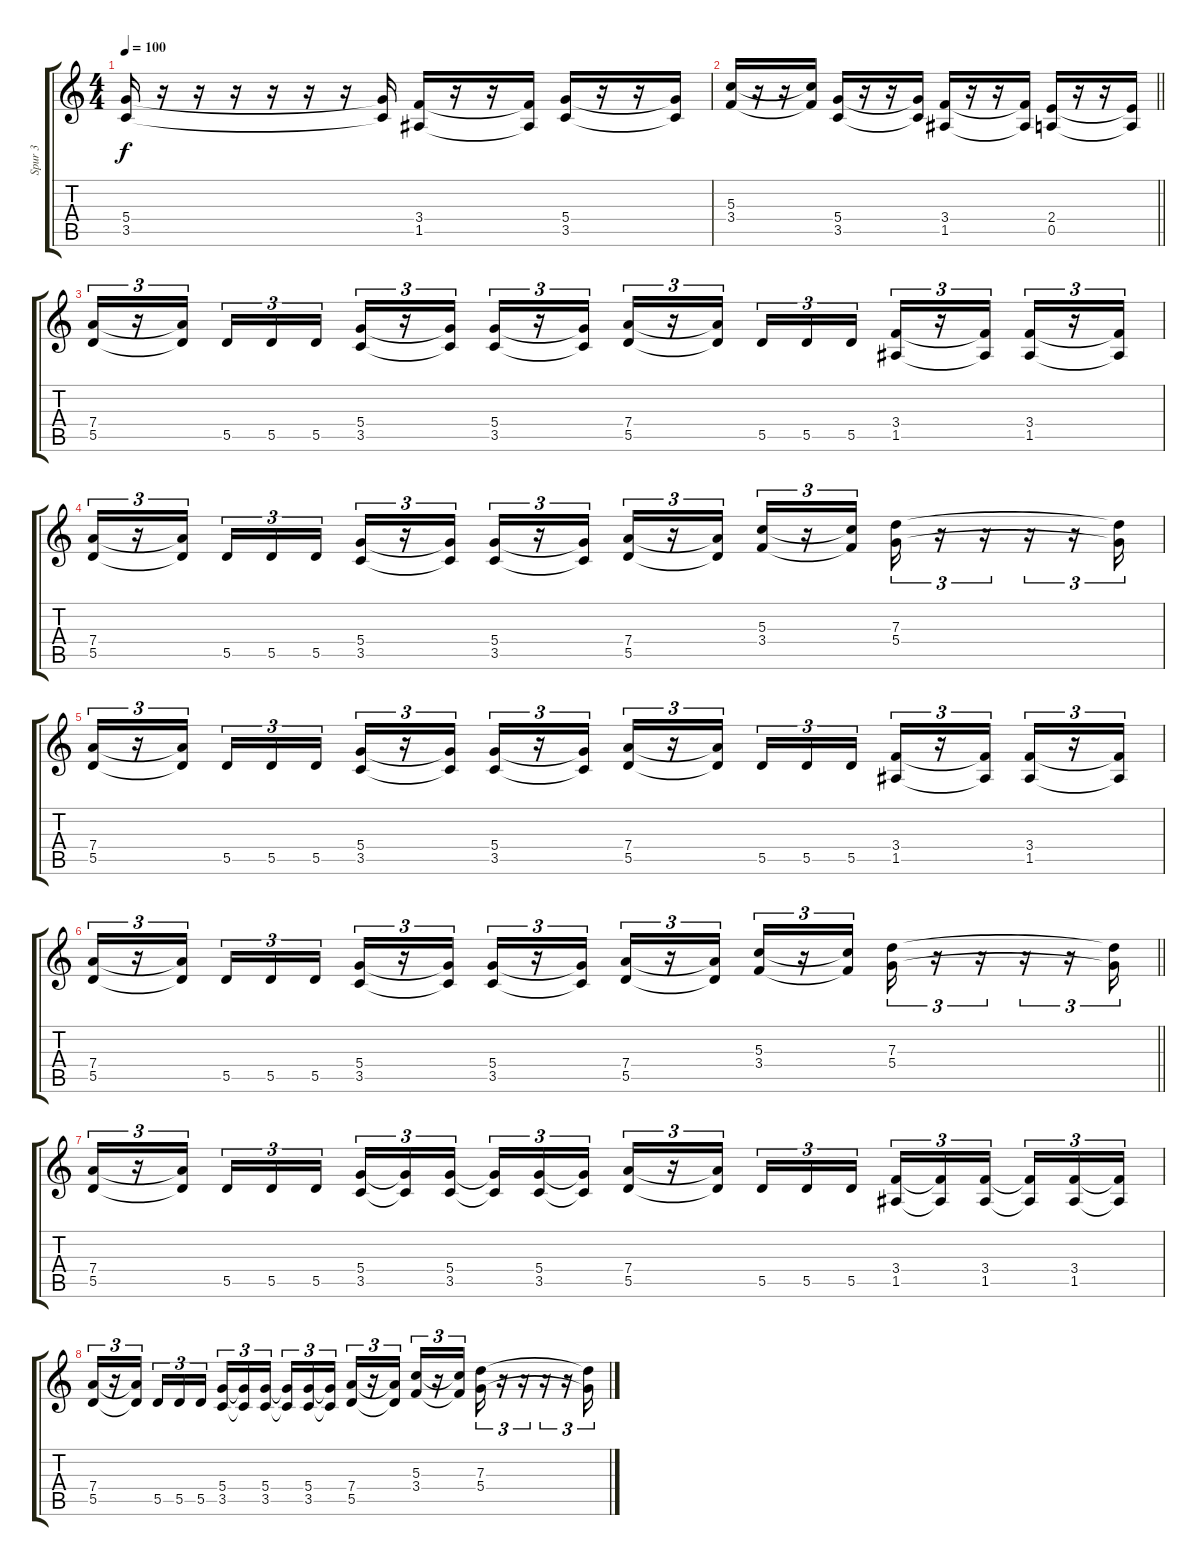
\track ("Spur 3" "Spur 3") {instrument overdrivenguitar}
\staff {score tabs}
\tuning (E4 B3 G3 D3 A2 E2) {hide}
\ts (4 4)
\tempo 100
\clef g2
\ks c
(5.4 3.5).16{dy f} r.16 r.16 r.16 r.16 r.16 r.16 (5.4{t} 3.5{t}).16 (3.4 1.5).16 r.16 r.16 (3.4{t} 1.5{t}).16 (5.4 3.5).16 r.16 r.16 (5.4{t} 3.5{t}).16 |
\barLineRight lightlight
(5.3 3.4).16 r.16 r.16 (5.3{t} 3.4{t}).16 (5.4 3.5).16 r.16 r.16 (5.4{t} 3.5{t}).16 (3.4 1.5).16 r.16 r.16 (3.4{t} 1.5{t}).16 (2.4 0.5).16 r.16 r.16 (2.4{t} 0.5{t}).16 |
(7.4 5.5).16{tu (3 2)} r.16{tu (3 2)} (7.4{t} 5.5{t}).16{tu (3 2) beam splitsecondary} 5.5.16{tu (3 2)} 5.5.16{tu (3 2)} 5.5.16{tu (3 2)} (5.4 3.5).16{tu (3 2)} r.16{tu (3 2)} (5.4{t} 3.5{t}).16{tu (3 2)} (5.4 3.5).16{tu (3 2)} r.16{tu (3 2)} (5.4{t} 3.5{t}).16{tu (3 2)} (7.4 5.5).16{tu (3 2)} r.16{tu (3 2)} (7.4{t} 5.5{t}).16{tu (3 2) beam splitsecondary} 5.5.16{tu (3 2)} 5.5.16{tu (3 2)} 5.5.16{tu (3 2)} (3.4 1.5).16{tu (3 2)} r.16{tu (3 2)} (3.4{t} 1.5{t}).16{tu (3 2)} (3.4 1.5).16{tu (3 2)} r.16{tu (3 2)} (3.4{t} 1.5{t}).16{tu (3 2)} |
(7.4 5.5).16{tu (3 2)} r.16{tu (3 2)} (7.4{t} 5.5{t}).16{tu (3 2) beam splitsecondary} 5.5.16{tu (3 2)} 5.5.16{tu (3 2)} 5.5.16{tu (3 2)} (5.4 3.5).16{tu (3 2)} r.16{tu (3 2)} (5.4{t} 3.5{t}).16{tu (3 2)} (5.4 3.5).16{tu (3 2)} r.16{tu (3 2)} (5.4{t} 3.5{t}).16{tu (3 2)} (7.4 5.5).16{tu (3 2)} r.16{tu (3 2)} (7.4{t} 5.5{t}).16{tu (3 2)} (5.3 3.4).16{tu (3 2)} r.16{tu (3 2)} (5.3{t} 3.4{t}).16{tu (3 2)} (7.3 5.4).16{tu (3 2)} r.16{tu (3 2)} r.16{tu (3 2)} r.16{tu (3 2)} r.16{tu (3 2)} (7.3{t} 5.4{t}).16{tu (3 2)} |
(7.4 5.5).16{tu (3 2)} r.16{tu (3 2)} (7.4{t} 5.5{t}).16{tu (3 2) beam splitsecondary} 5.5.16{tu (3 2)} 5.5.16{tu (3 2)} 5.5.16{tu (3 2)} (5.4 3.5).16{tu (3 2)} r.16{tu (3 2)} (5.4{t} 3.5{t}).16{tu (3 2)} (5.4 3.5).16{tu (3 2)} r.16{tu (3 2)} (5.4{t} 3.5{t}).16{tu (3 2)} (7.4 5.5).16{tu (3 2)} r.16{tu (3 2)} (7.4{t} 5.5{t}).16{tu (3 2) beam splitsecondary} 5.5.16{tu (3 2)} 5.5.16{tu (3 2)} 5.5.16{tu (3 2)} (3.4 1.5).16{tu (3 2)} r.16{tu (3 2)} (3.4{t} 1.5{t}).16{tu (3 2)} (3.4 1.5).16{tu (3 2)} r.16{tu (3 2)} (3.4{t} 1.5{t}).16{tu (3 2)} |
\barLineRight lightlight
(7.4 5.5).16{tu (3 2)} r.16{tu (3 2)} (7.4{t} 5.5{t}).16{tu (3 2) beam splitsecondary} 5.5.16{tu (3 2)} 5.5.16{tu (3 2)} 5.5.16{tu (3 2)} (5.4 3.5).16{tu (3 2)} r.16{tu (3 2)} (5.4{t} 3.5{t}).16{tu (3 2)} (5.4 3.5).16{tu (3 2)} r.16{tu (3 2)} (5.4{t} 3.5{t}).16{tu (3 2)} (7.4 5.5).16{tu (3 2)} r.16{tu (3 2)} (7.4{t} 5.5{t}).16{tu (3 2)} (5.3 3.4).16{tu (3 2)} r.16{tu (3 2)} (5.3{t} 3.4{t}).16{tu (3 2)} (7.3 5.4).16{tu (3 2)} r.16{tu (3 2)} r.16{tu (3 2)} r.16{tu (3 2)} r.16{tu (3 2)} (7.3{t} 5.4{t}).16{tu (3 2)} |
(7.4 5.5).16{tu (3 2)} r.16{tu (3 2)} (7.4{t} 5.5{t}).16{tu (3 2) beam splitsecondary} 5.5.16{tu (3 2)} 5.5.16{tu (3 2)} 5.5.16{tu (3 2)} (5.4 3.5).16{tu (3 2)} (5.4{t} 3.5{t}).16{tu (3 2)} (5.4 3.5).16{tu (3 2) beam splitsecondary} (5.4{t} 3.5{t}).16{tu (3 2)} (5.4 3.5).16{tu (3 2)} (5.4{t} 3.5{t}).16{tu (3 2)} (7.4 5.5).16{tu (3 2)} r.16{tu (3 2)} (7.4{t} 5.5{t}).16{tu (3 2) beam splitsecondary} 5.5.16{tu (3 2)} 5.5.16{tu (3 2)} 5.5.16{tu (3 2)} (3.4 1.5).16{tu (3 2)} (3.4{t} 1.5{t}).16{tu (3 2)} (3.4 1.5).16{tu (3 2) beam splitsecondary} (3.4{t} 1.5{t}).16{tu (3 2)} (3.4 1.5).16{tu (3 2)} (3.4{t} 1.5{t}).16{tu (3 2)} |
(7.4 5.5).16{tu (3 2)} r.16{tu (3 2)} (7.4{t} 5.5{t}).16{tu (3 2) beam splitsecondary} 5.5.16{tu (3 2)} 5.5.16{tu (3 2)} 5.5.16{tu (3 2)} (5.4 3.5).16{tu (3 2)} (5.4{t} 3.5{t}).16{tu (3 2)} (5.4 3.5).16{tu (3 2) beam splitsecondary} (5.4{t} 3.5{t}).16{tu (3 2)} (5.4 3.5).16{tu (3 2)} (5.4{t} 3.5{t}).16{tu (3 2)} (7.4 5.5).16{tu (3 2)} r.16{tu (3 2)} (7.4{t} 5.5{t}).16{tu (3 2)} (5.3 3.4).16{tu (3 2)} r.16{tu (3 2)} (5.3{t} 3.4{t}).16{tu (3 2)} (7.3 5.4).16{tu (3 2)} r.16{tu (3 2)} r.16{tu (3 2)} r.16{tu (3 2)} r.16{tu (3 2)} (7.3{t} 5.4{t}).16{tu (3 2)}
